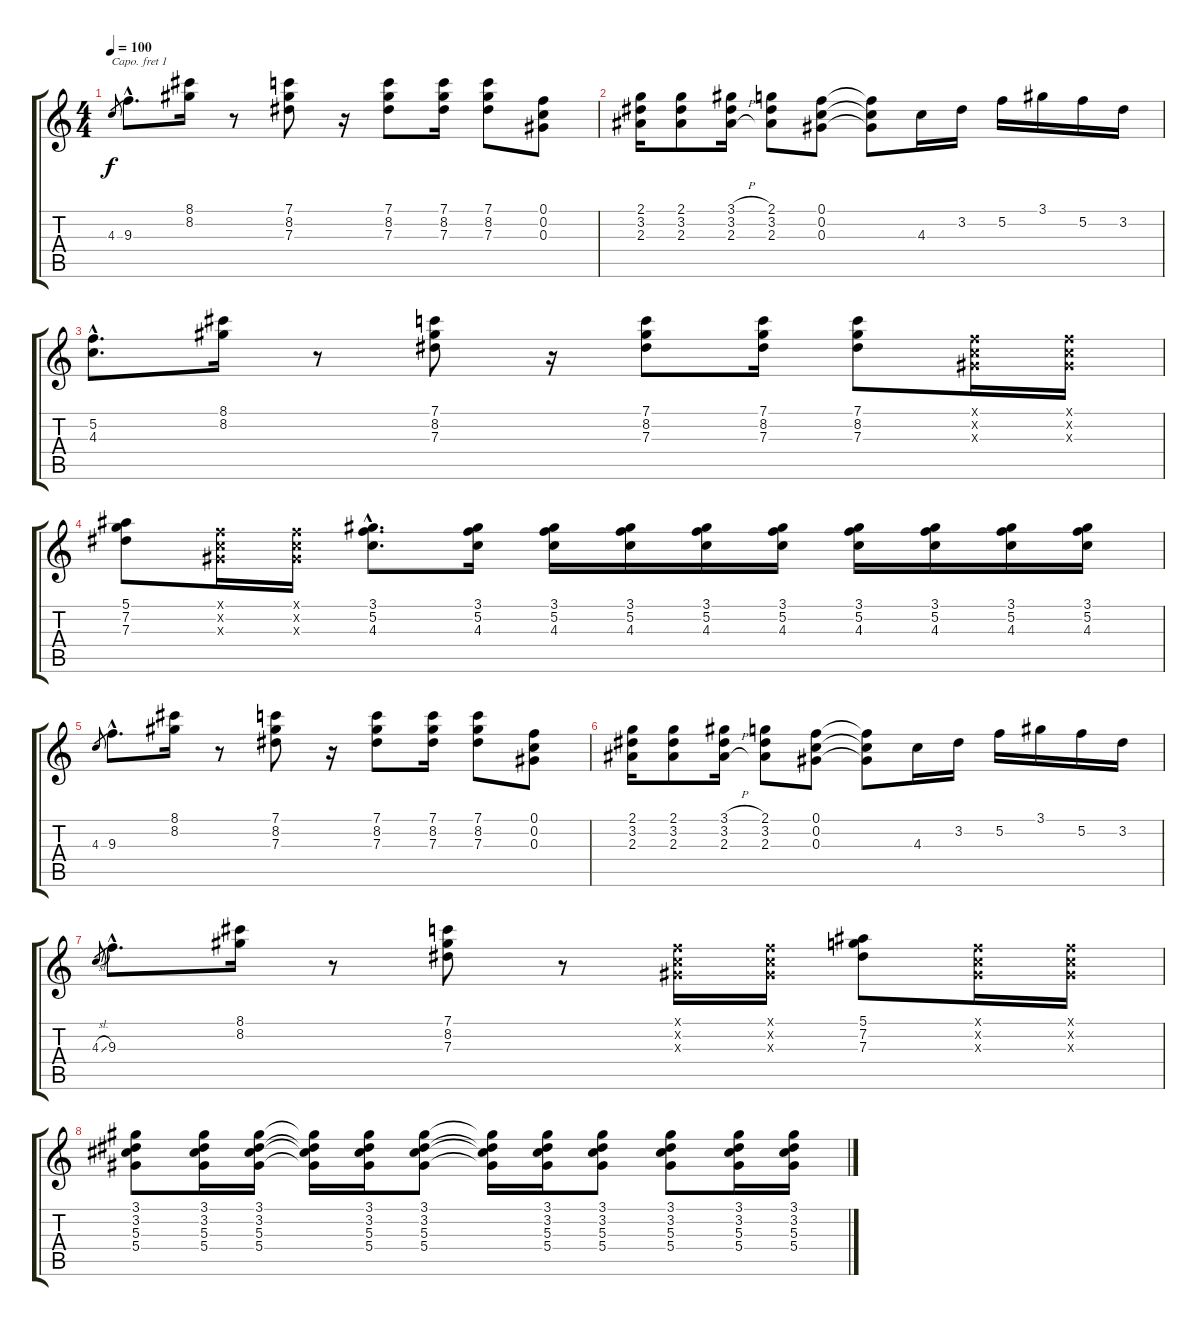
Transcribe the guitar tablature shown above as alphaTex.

\track "" {instrument acousticguitarsteel}
\staff {score tabs}
\capo 1
\tuning (E4 B3 G3 D3 A2 E2) {hide}
\ts (4 4)
\tempo 100
\clef g2
\ks c
4.3.8{gr dy f instrument acousticguitarsteel} 9.3{hac}.8{d} (8.1 8.2).16 r.8 (7.1 8.2 7.3).8 r.16 (7.1 8.2 7.3).8 (7.1 8.2 7.3).16 (7.1 8.2 7.3).8 (0.1 0.2 0.3).8 |
(2.1 3.2 2.3).16 (2.1 3.2 2.3).8 (3.1{h} 3.2{h} 2.3{h}).16 (2.1 3.2 2.3).8 (0.1 0.2 0.3).8 (0.1{t} 0.2{t} 0.3{t}).8 4.3.16 3.2.16 5.2.16 3.1.16 5.2.16 3.2.16 |
(5.2{hac} 4.3{hac}).8{d} (8.1 8.2).16 r.8 (7.1 8.2 7.3).8 r.16 (7.1 8.2 7.3).8 (7.1 8.2 7.3).16 (7.1 8.2 7.3).8 (0.1{x} 0.2{x} 0.3{x}).16 (0.1{x} 0.2{x} 0.3{x}).16 |
(5.1 7.2 7.3).8 (0.1{x} 0.2{x} 0.3{x}).16 (0.1{x} 0.2{x} 0.3{x}).16 (3.1{hac} 5.2{hac} 4.3{hac}).8{d} (3.1 5.2 4.3).16 (3.1 5.2 4.3).16 (3.1 5.2 4.3).16 (3.1 5.2 4.3).16 (3.1 5.2 4.3).16 (3.1 5.2 4.3).16 (3.1 5.2 4.3).16 (3.1 5.2 4.3).16 (3.1 5.2 4.3).16 |
4.3.8{gr} 9.3{hac}.8{d} (8.1 8.2).16 r.8 (7.1 8.2 7.3).8 r.16 (7.1 8.2 7.3).8 (7.1 8.2 7.3).16 (7.1 8.2 7.3).8 (0.1 0.2 0.3).8 |
(2.1 3.2 2.3).16 (2.1 3.2 2.3).8 (3.1{h} 3.2{h} 2.3{h}).16 (2.1 3.2 2.3).8 (0.1 0.2 0.3).8 (0.1{t} 0.2{t} 0.3{t}).8 4.3.16 3.2.16 5.2.16 3.1.16 5.2.16 3.2.16 |
4.3{sl}.8{gr} 9.3{hac}.8{d} (8.1 8.2).16 r.8 (7.1 8.2 7.3).8 r.8 (0.1{x} 0.2{x} 0.3{x}).16 (0.1{x} 0.2{x} 0.3{x}).16 (5.1 7.2 7.3).8 (0.1{x} 0.2{x} 0.3{x}).16 (0.1{x} 0.2{x} 0.3{x}).16 |
(3.1 3.2 5.3 5.4).8 (3.1 3.2 5.3 5.4).16 (3.1 3.2 5.3 5.4).16 (3.1{t} 3.2{t} 5.3{t} 5.4{t}).16 (3.1 3.2 5.3 5.4).16 (3.1 3.2 5.3 5.4).8 (3.1{t} 3.2{t} 5.3{t} 5.4{t}).16 (3.1 3.2 5.3 5.4).16 (3.1 3.2 5.3 5.4).8 (3.1 3.2 5.3 5.4).8 (3.1 3.2 5.3 5.4).16 (3.1 3.2 5.3 5.4).16
